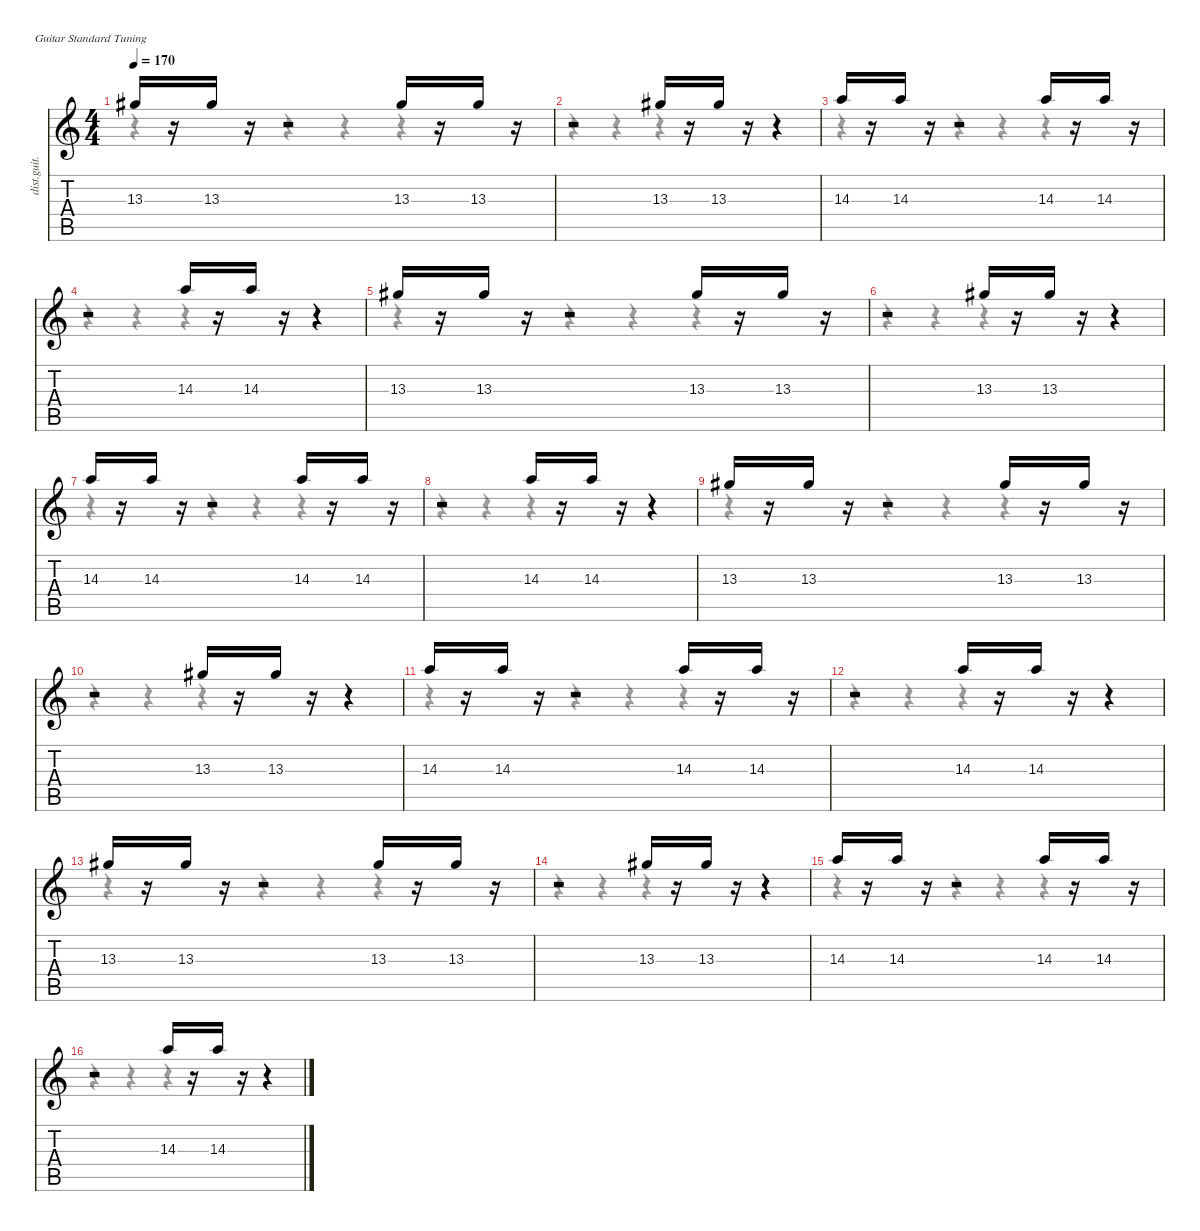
\defaultSystemsLayout 4
\hideDynamics
\bracketExtendMode nobrackets
\otherSystemsTrackNameOrientation horizontal
\track ("Gtr Solo" "dist.guit.") {instrument distortionguitar}
\staff {score tabs}
\tuning (E4 B3 G3 D3 A2 E2)
\voice
\ts (4 4)
\tempo 170
\clef g2
\ks c
13.3{acc #}.16{dy f beam Up} r.16{beam Up} 13.3{acc #}.16{beam Up} r.16{beam Up} r.2{beam Up} 13.3{acc #}.16{beam Up} r.16{beam Up} 13.3{acc #}.16{beam Up} r.16{beam Up} |
r.2{beam Up} 13.3{acc #}.16{beam Up} r.16{beam Up} 13.3{acc #}.16{beam Up} r.16{beam Up} r.4{beam Up} |
14.3.16{beam Up} r.16{beam Up} 14.3.16{beam Up} r.16{beam Up} r.2{beam Up} 14.3.16{beam Up} r.16{beam Up} 14.3.16{beam Up} r.16{beam Up} |
r.2{beam Up} 14.3.16{beam Up} r.16{beam Up} 14.3.16{beam Up} r.16{beam Up} r.4{beam Up} |
13.3{acc #}.16{beam Up} r.16{beam Up} 13.3{acc #}.16{beam Up} r.16{beam Up} r.2{beam Up} 13.3{acc #}.16{beam Up} r.16{beam Up} 13.3{acc #}.16{beam Up} r.16{beam Up} |
r.2{beam Up} 13.3{acc #}.16{beam Up} r.16{beam Up} 13.3{acc #}.16{beam Up} r.16{beam Up} r.4{beam Up} |
14.3.16{beam Up} r.16{beam Up} 14.3.16{beam Up} r.16{beam Up} r.2{beam Up} 14.3.16{beam Up} r.16{beam Up} 14.3.16{beam Up} r.16{beam Up} |
r.2{beam Up} 14.3.16{beam Up} r.16{beam Up} 14.3.16{beam Up} r.16{beam Up} r.4{beam Up} |
13.3{acc #}.16{beam Up} r.16{beam Up} 13.3{acc #}.16{beam Up} r.16{beam Up} r.2{beam Up} 13.3{acc #}.16{beam Up} r.16{beam Up} 13.3{acc #}.16{beam Up} r.16{beam Up} |
r.2{beam Up} 13.3{acc #}.16{beam Up} r.16{beam Up} 13.3{acc #}.16{beam Up} r.16{beam Up} r.4{beam Up} |
14.3.16{beam Up} r.16{beam Up} 14.3.16{beam Up} r.16{beam Up} r.2{beam Up} 14.3.16{beam Up} r.16{beam Up} 14.3.16{beam Up} r.16{beam Up} |
r.2{beam Up} 14.3.16{beam Up} r.16{beam Up} 14.3.16{beam Up} r.16{beam Up} r.4{beam Up} |
13.3{acc #}.16{beam Up} r.16{beam Up} 13.3{acc #}.16{beam Up} r.16{beam Up} r.2{beam Up} 13.3{acc #}.16{beam Up} r.16{beam Up} 13.3{acc #}.16{beam Up} r.16{beam Up} |
r.2{beam Up} 13.3{acc #}.16{beam Up} r.16{beam Up} 13.3{acc #}.16{beam Up} r.16{beam Up} r.4{beam Up} |
14.3.16{beam Up} r.16{beam Up} 14.3.16{beam Up} r.16{beam Up} r.2{beam Up} 14.3.16{beam Up} r.16{beam Up} 14.3.16{beam Up} r.16{beam Up} |
r.2{beam Up} 14.3.16{beam Up} r.16{beam Up} 14.3.16{beam Up} r.16{beam Up} r.4{beam Up}
\voice
\clef g2
\ottava regular
\simile none
\ks c
r.4{dy mf beam Down} r.4{beam Down} r.4{beam Down} r.4{beam Down} |
r.4{beam Down} r.4{beam Down} r.4{beam Down} r.4{beam Down} |
r.4{beam Down} r.4{beam Down} r.4{beam Down} r.4{beam Down} |
r.4{beam Down} r.4{beam Down} r.4{beam Down} r.4{beam Down} |
r.4{beam Down} r.4{beam Down} r.4{beam Down} r.4{beam Down} |
r.4{beam Down} r.4{beam Down} r.4{beam Down} r.4{beam Down} |
r.4{beam Down} r.4{beam Down} r.4{beam Down} r.4{beam Down} |
r.4{beam Down} r.4{beam Down} r.4{beam Down} r.4{beam Down} |
r.4{beam Down} r.4{beam Down} r.4{beam Down} r.4{beam Down} |
r.4{beam Down} r.4{beam Down} r.4{beam Down} r.4{beam Down} |
r.4{beam Down} r.4{beam Down} r.4{beam Down} r.4{beam Down} |
r.4{beam Down} r.4{beam Down} r.4{beam Down} r.4{beam Down} |
r.4{beam Down} r.4{beam Down} r.4{beam Down} r.4{beam Down} |
r.4{beam Down} r.4{beam Down} r.4{beam Down} r.4{beam Down} |
r.4{beam Down} r.4{beam Down} r.4{beam Down} r.4{beam Down} |
r.4{beam Down} r.4{beam Down} r.4{beam Down} r.4{beam Down}
